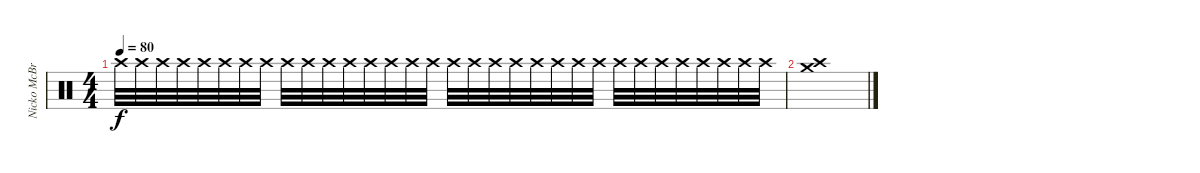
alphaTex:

\track ("Nicko McBrien" "Nicko McBr") {instrument percussion}
\staff {score}
\articulation defaults
\ts (4 4)
\tempo 80
\clef neutral
\ks c "Crash high (hit)".32{dy f} "Crash high (hit)".32 "Crash high (hit)".32 "Crash high (hit)".32 "Crash high (hit)".32 "Crash high (hit)".32 "Crash high (hit)".32 "Crash high (hit)".32 "Crash high (hit)".32 "Crash high (hit)".32 "Crash high (hit)".32 "Crash high (hit)".32 "Crash high (hit)".32 "Crash high (hit)".32 "Crash high (hit)".32 "Crash high (hit)".32 "Crash high (hit)".32 "Crash high (hit)".32 "Crash high (hit)".32 "Crash high (hit)".32 "Crash high (hit)".32 "Crash high (hit)".32 "Crash high (hit)".32 "Crash high (hit)".32 "Crash high (hit)".32 "Crash high (hit)".32 "Crash high (hit)".32 "Crash high (hit)".32 "Crash high (hit)".32 "Crash high (hit)".32 "Crash high (hit)".32 "Crash high (hit)".32
|
("Crash high (hit)" "Crash medium (hit)").1
